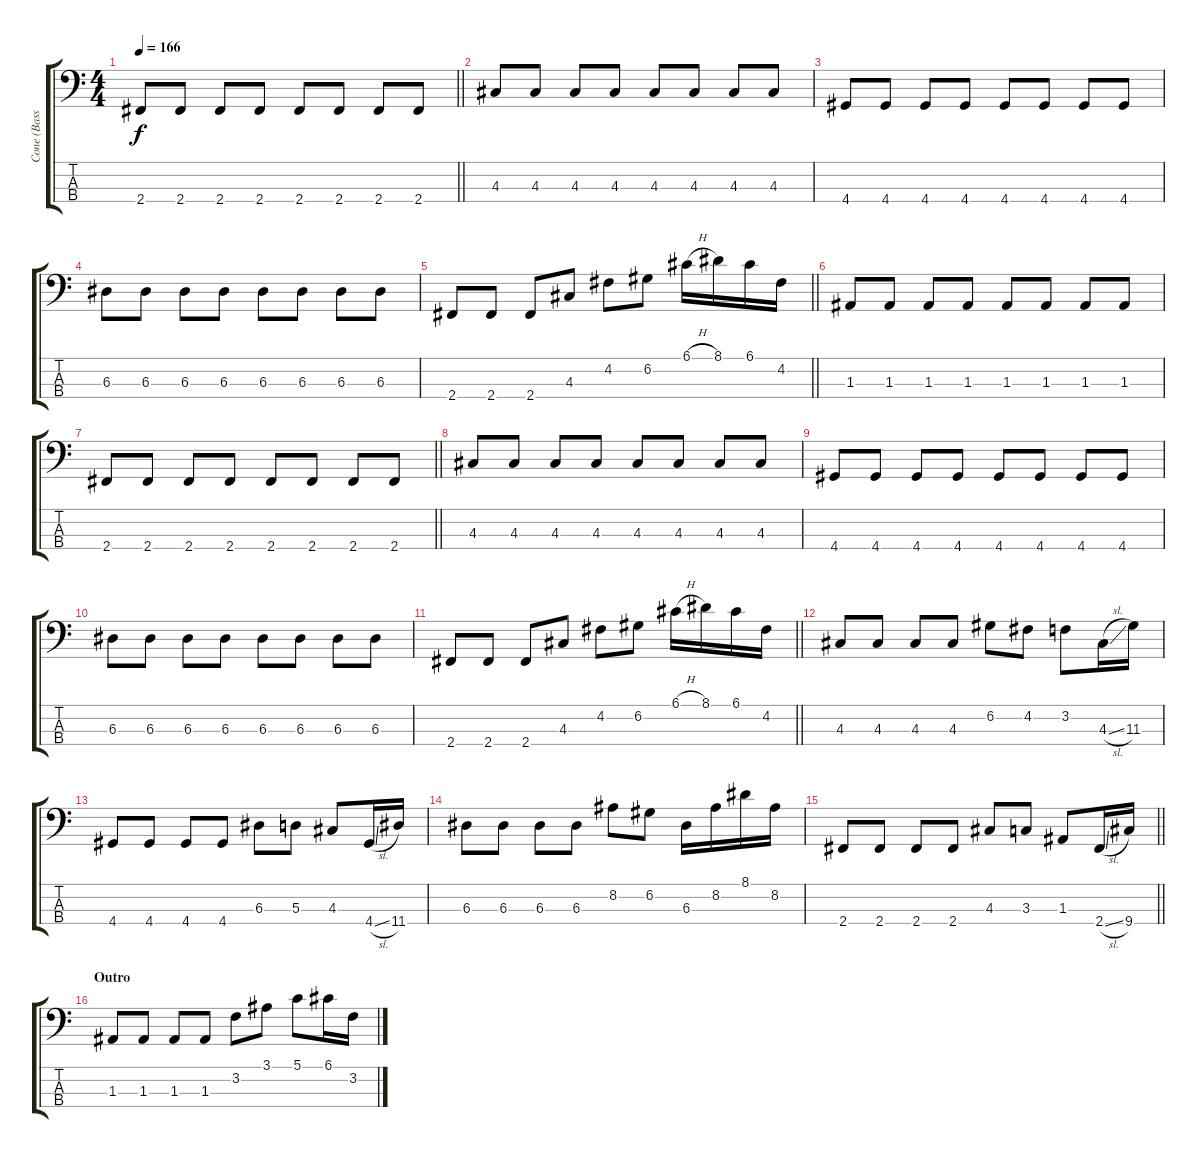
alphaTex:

\track ("Cone (Bass)" "Cone (Bass") {instrument electricbasspick}
\staff {score tabs}
\tuning (G2 D2 A1 E1) {hide}
\ts (4 4)
\tempo 166
\clef f4
\barLineRight lightlight
\ks c
2.4.8{dy f} 2.4.8 2.4.8 2.4.8 2.4.8 2.4.8 2.4.8 2.4.8 |
4.3.8 4.3.8 4.3.8 4.3.8 4.3.8 4.3.8 4.3.8 4.3.8 |
4.4.8 4.4.8 4.4.8 4.4.8 4.4.8 4.4.8 4.4.8 4.4.8 |
6.3.8 6.3.8 6.3.8 6.3.8 6.3.8 6.3.8 6.3.8 6.3.8 |
\barLineRight lightlight
2.4.8 2.4.8 2.4.8 4.3.8 4.2.8 6.2.8 6.1{h}.16 8.1.16 6.1.16 4.2.16 |
1.3.8 1.3.8 1.3.8 1.3.8 1.3.8 1.3.8 1.3.8 1.3.8 |
\barLineRight lightlight
2.4.8 2.4.8 2.4.8 2.4.8 2.4.8 2.4.8 2.4.8 2.4.8 |
4.3.8 4.3.8 4.3.8 4.3.8 4.3.8 4.3.8 4.3.8 4.3.8 |
4.4.8 4.4.8 4.4.8 4.4.8 4.4.8 4.4.8 4.4.8 4.4.8 |
6.3.8 6.3.8 6.3.8 6.3.8 6.3.8 6.3.8 6.3.8 6.3.8 |
\barLineRight lightlight
2.4.8 2.4.8 2.4.8 4.3.8 4.2.8 6.2.8 6.1{h}.16 8.1.16 6.1.16 4.2.16 |
4.3.8 4.3.8 4.3.8 4.3.8 6.2.8 4.2.8 3.2.8 4.3{sl}.16 11.3.16 |
4.4.8 4.4.8 4.4.8 4.4.8 6.3.8 5.3.8 4.3.8 4.4{sl}.16 11.4.16 |
6.3.8 6.3.8 6.3.8 6.3.8 8.2.8 6.2.8 6.3.16 8.2.16 8.1.16 8.2.16 |
\barLineRight lightlight
2.4.8 2.4.8 2.4.8 2.4.8 4.3.8 3.3.8 1.3.8 2.4{sl}.16 9.4.16 |
\section ("" "Outro")
1.3.8 1.3.8 1.3.8 1.3.8 3.2.8 3.1.8 5.1.8 6.1.16 3.2.16
